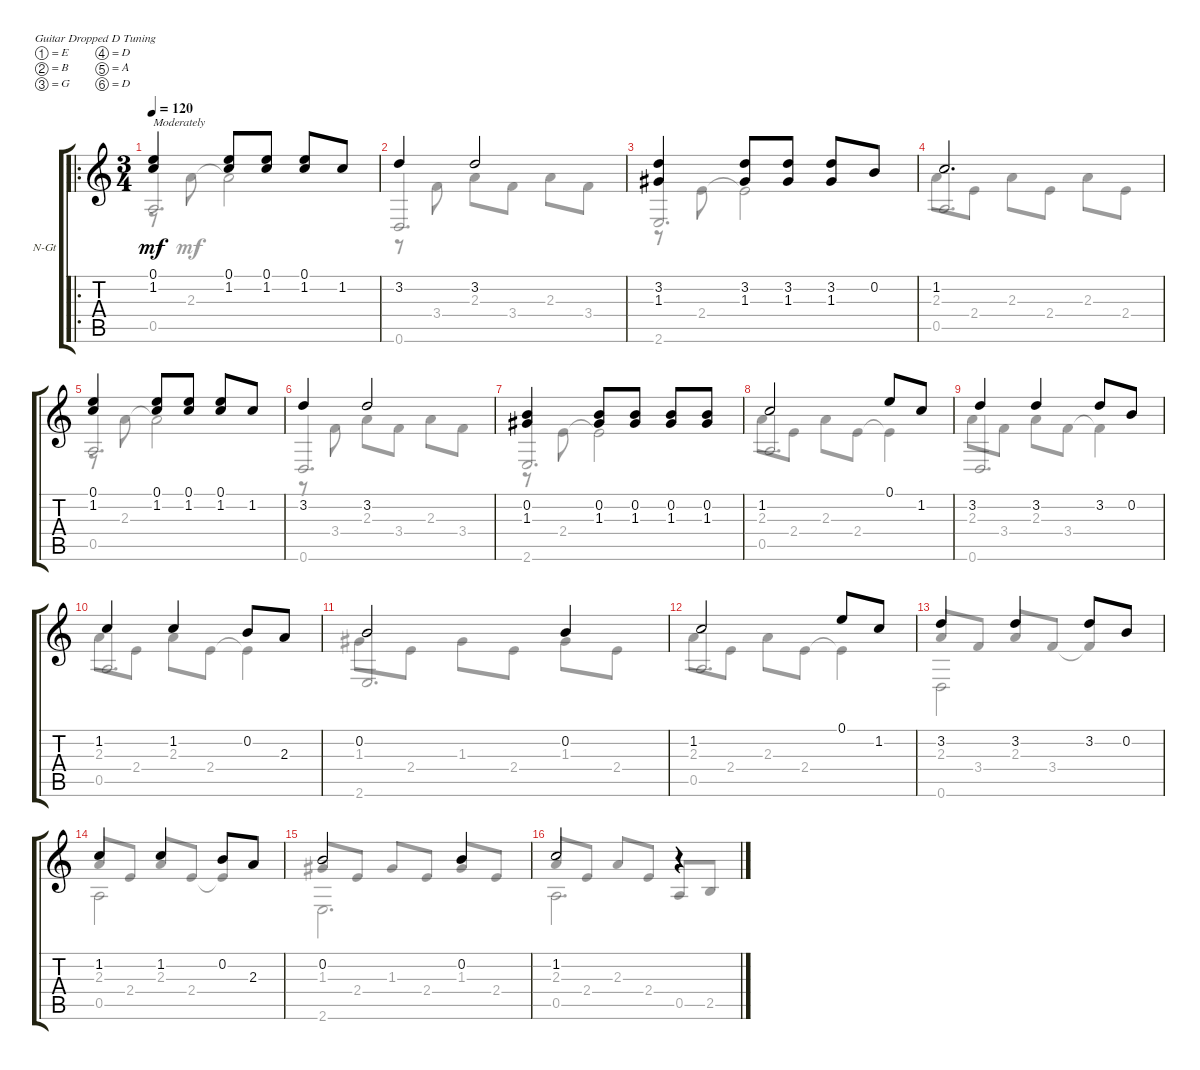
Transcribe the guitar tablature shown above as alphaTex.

\defaultSystemsLayout 4
\bracketExtendMode groupsimilarinstruments
\firstSystemTrackNameOrientation horizontal
\otherSystemsTrackNameOrientation horizontal
\track ("Nylon Guitar" "N-Gt") {instrument acousticguitarnylon}
\staff {score tabs}
\tuning (E4 B3 G3 D3 A2 D2)
\voice
\ro
\ts (3 4)
\tempo 120
\clef g2
\ks c
(0.1 1.2).4{txt "Moderately" dy mf instrument acousticguitarnylon} (1.2 0.1).8 (0.1 1.2).8 (1.2 0.1).8 1.2.8 |
3.2.4 3.2.2 |
(3.2 1.3).4 (1.3 3.2).8 (3.2 1.3).8 (1.3 3.2).8 0.2.8 |
1.2.2{d} |
(0.1 1.2).4 (1.2 0.1).8 (0.1 1.2).8 (1.2 0.1).8 1.2.8 |
3.2.4 3.2.2 |
(0.2 1.3).4 (1.3 0.2).8 (0.2 1.3).8 (1.3 0.2).8 (0.2 1.3).8 |
1.2.2 0.1.8 1.2.8 |
3.2.4 3.2.4 3.2.8 0.2.8 |
1.2.4 1.2.4 0.2.8 2.3.8 |
0.2.2 0.2.4 |
1.2.2 0.1.8 1.2.8 |
3.2.4 3.2.4 3.2.8 0.2.8 |
1.2.4 1.2.4 0.2.8 2.3.8 |
0.2.2 0.2.4 |
1.2.2 r.4
\voice
\clef g2
\ottava regular
\simile none
\ks c
0.5.2{d dy mf beam invert} |
0.6.2{d beam invert} |
2.6.2{d beam invert} |
0.5.2{d beam invert} |
0.5.2{d beam invert} |
0.6.2{d beam invert} |
2.6.2{d beam invert} |
0.5.2{d beam invert} |
0.6.2{d beam invert} |
0.5.2{d beam invert} |
2.6.2{d beam invert} |
0.5.2{d beam invert} |
2.3.8{beam invert} 3.4.8 2.3.8{beam invert} 3.4.8 3.4{t}.4{beam invert} |
2.3.8{beam invert} 2.4.8 2.3.8{beam invert} 2.4.8 2.4{t}.4{beam invert} |
1.3.8{beam invert} 2.4.8 1.3.8{beam invert} 2.4.8 1.3.8{beam invert} 2.4.8 |
2.3.8{beam invert} 2.4.8 2.3.8{beam invert} 2.4.8 0.5.8{beam invert} 2.5.8
\voice
\clef g2
\ottava regular
\simile none
\ks c
r.8{dy mf} 2.3.8 2.3{t}.2 |
r.8 3.4.8 2.3.8 3.4.8 2.3.8 3.4.8 |
r.8 2.4.8 2.4{t}.2 |
2.3.8 2.4.8 2.3.8 2.4.8 2.3.8 2.4.8 |
r.8 2.3.8 2.3{t}.2 |
r.8 3.4.8 2.3.8 3.4.8 2.3.8 3.4.8 |
r.8 2.4.8 2.4{t}.2 |
2.3.8 2.4.8 2.3.8 2.4.8 2.4{t}.4 |
2.3.8 3.4.8 2.3.8 3.4.8 3.4{t}.4 |
2.3.8 2.4.8 2.3.8 2.4.8 2.4{t}.4 |
1.3.8 2.4.8 1.3.8 2.4.8 1.3.8 2.4.8 |
2.3.8 2.4.8 2.3.8 2.4.8 2.4{t}.4 |
0.6.2 |
0.5.2 |
2.6.2{d} |
0.5.2{d}
